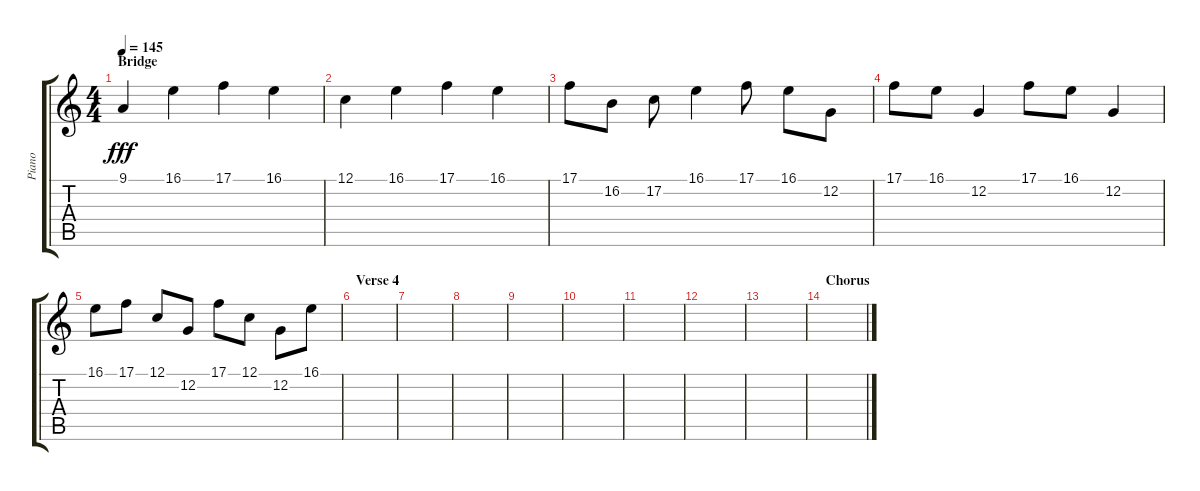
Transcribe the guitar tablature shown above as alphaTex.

\track ("Piano" "Piano") {instrument brightacousticpiano}
\staff {score tabs}
\tuning (C4 G3 Eb3 Bb2 F2 C2) {hide}
\ts (4 4)
\section ("" "Bridge")
\tempo 145
\clef g2
\ks c
9.1.4{dy fff instrument brightacousticpiano} 16.1.4 17.1.4 16.1.4 |
12.1.4 16.1.4 17.1.4 16.1.4 |
17.1.8 16.2.8 17.2.8 16.1.4 17.1.8 16.1.8 12.2.8 |
17.1.8 16.1.8 12.2.4 17.1.8 16.1.8 12.2.4 |
16.1.8 17.1.8 12.1.8 12.2.8 17.1.8 12.1.8 12.2.8 16.1.8 |
\section ("" "Verse 4")
|
|
|
|
|
|
|
|
\section ("" "Chorus")
